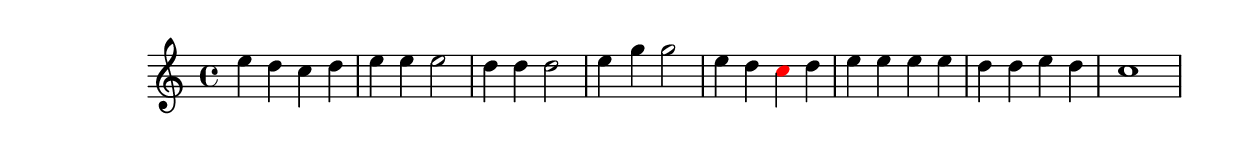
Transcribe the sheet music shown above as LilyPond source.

\version "2.18.2"
\language "english"

\header {
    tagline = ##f
}

\layout {}

\paper {}

\score {
    \new Staff
    {
        {   % measure
            \time 4/4
            \tweak color #black
            e''4
            \tweak color #black
            d''4
            \tweak color #black
            c''4
            \tweak color #black
            d''4
        }   % measure
        {   % measure
            \tweak color #black
            e''4
            \tweak color #black
            e''4
            \tweak color #black
            e''2
        }   % measure
        {   % measure
            \tweak color #black
            d''4
            \tweak color #black
            d''4
            \tweak color #black
            d''2
        }   % measure
        {   % measure
            \tweak color #black
            e''4
            \tweak color #black
            g''4
            \tweak color #black
            g''2
        }   % measure
        {   % measure
            \tweak color #black
            e''4
            \tweak color #black
            d''4
            \tweak color #red
            c''4
            d''4
        }   % measure
        {   % measure
            e''4
            e''4
            e''4
            e''4
        }   % measure
        {   % measure
            d''4
            d''4
            e''4
            d''4
        }   % measure
        {   % measure
            c''1
        }   % measure
    }
}